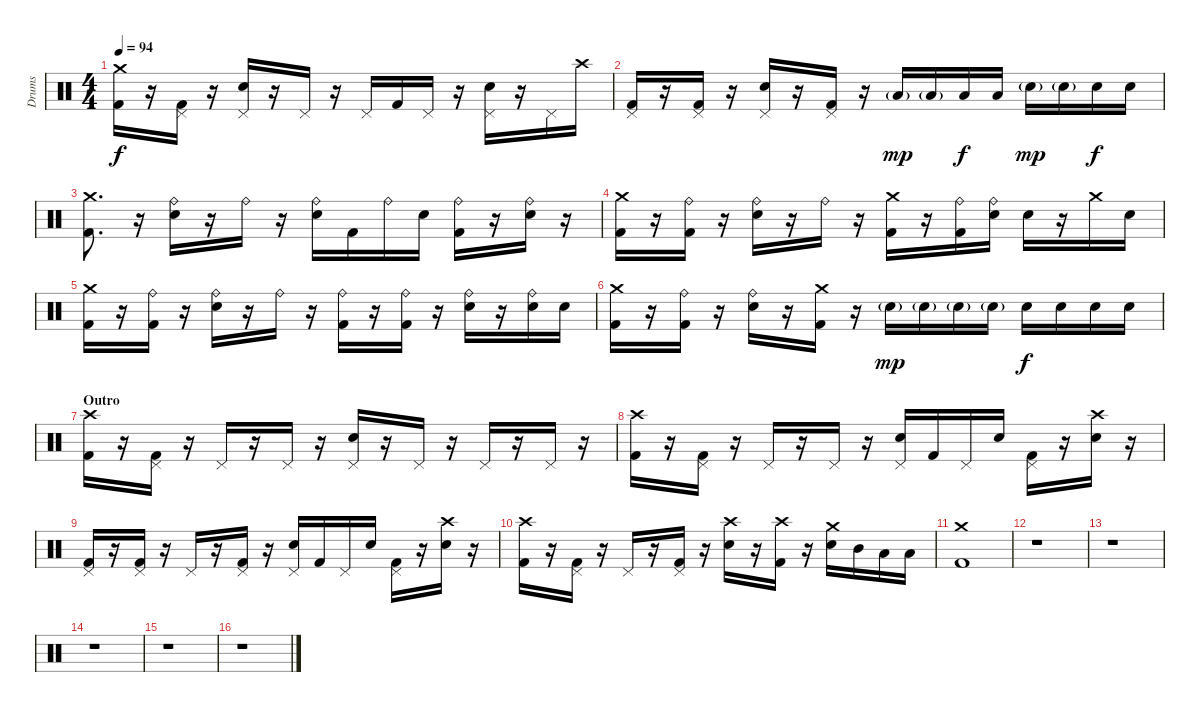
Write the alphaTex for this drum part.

\track ("Drums" "Drums") {instrument percussion}
\staff {score}
\articulation defaults
\ts (4 4)
\tempo 94
\clef neutral
\ks c
("Crash medium (hit)" "Kick (hit) 2").16{dy f} r.16 ("Pedal Hi-Hat (hit)" "Kick (hit) 2").16 r.16 ("Pedal Hi-Hat (hit)" "Electric Snare (hit)").16 r.16 "Pedal Hi-Hat (hit)".16 r.16 "Pedal Hi-Hat (hit)".16 "Kick (hit) 2".16 "Pedal Hi-Hat (hit)".16 r.16 ("Pedal Hi-Hat (hit)" "Electric Snare (hit)").16 r.16 "Pedal Hi-Hat (hit)".16 "Crash high (hit)".16 |
("Pedal Hi-Hat (hit)" "Kick (hit) 2").16 r.16 ("Pedal Hi-Hat (hit)" "Kick (hit) 2").16 r.16 ("Pedal Hi-Hat (hit)" "Electric Snare (hit)").16 r.16 ("Pedal Hi-Hat (hit)" "Kick (hit) 2").16 r.16 "Low Floor Tom (hit)"{g}.16{dy mp} "Low Floor Tom (hit)"{g}.16 "Low Floor Tom (hit)".16{dy f} "Low Floor Tom (hit)".16 "Electric Snare (hit)"{g}.16{dy mp} "Electric Snare (hit)"{g}.16 "Electric Snare (hit)".16{dy f} "Electric Snare (hit)".16 |
("Crash medium (hit)" "Kick (hit) 2").8{d} r.16 ("Ride (bell)" "Electric Snare (hit)").16 r.16 "Ride (bell)".16 r.16 ("Ride (bell)" "Electric Snare (hit)").16 "Kick (hit) 2".16 "Ride (bell)".16 "Electric Snare (hit)".16 ("Ride (bell)" "Kick (hit) 2").16 r.16 ("Ride (bell)" "Electric Snare (hit)").16 r.16 |
("Crash medium (hit)" "Kick (hit) 2").16 r.16 ("Ride (bell)" "Kick (hit) 2").16 r.16 ("Ride (bell)" "Electric Snare (hit)").16 r.16 "Ride (bell)".16 r.16 ("Crash medium (hit)" "Kick (hit) 2").16 r.16 ("Ride (bell)" "Kick (hit) 2").16 ("Ride (bell)" "Electric Snare (hit)").16 "Electric Snare (hit)".16 r.16 "Crash medium (hit)".16 "Electric Snare (hit)".16 |
("Crash medium (hit)" "Kick (hit) 2").16 r.16 ("Ride (bell)" "Kick (hit) 2").16 r.16 ("Ride (bell)" "Electric Snare (hit)").16 r.16 "Ride (bell)".16 r.16 ("Ride (bell)" "Kick (hit) 2").16 r.16 ("Ride (bell)" "Kick (hit) 2").16 r.16 ("Ride (bell)" "Electric Snare (hit)").16 r.16 ("Ride (bell)" "Electric Snare (hit)").16 "Electric Snare (hit)".16 |
("Crash medium (hit)" "Kick (hit) 2").16 r.16 ("Ride (bell)" "Kick (hit) 2").16 r.16 ("Ride (bell)" "Electric Snare (hit)").16 r.16 ("Crash medium (hit)" "Kick (hit) 2").16 r.16 "Electric Snare (hit)"{g}.16{dy mp} "Electric Snare (hit)"{g}.16 "Electric Snare (hit)"{g}.16 "Electric Snare (hit)"{g}.16 "Electric Snare (hit)".16{dy f} "Electric Snare (hit)".16 "Electric Snare (hit)".16 "Electric Snare (hit)".16 |
\section ("" "Outro")
("Crash high (hit)" "Kick (hit) 2").16 r.16 ("Pedal Hi-Hat (hit)" "Kick (hit) 2").16 r.16 "Pedal Hi-Hat (hit)".16 r.16 "Pedal Hi-Hat (hit)".16 r.16 ("Pedal Hi-Hat (hit)" "Electric Snare (hit)").16 r.16 "Pedal Hi-Hat (hit)".16 r.16 "Pedal Hi-Hat (hit)".16 r.16 "Pedal Hi-Hat (hit)".16 r.16 |
("Crash high (hit)" "Kick (hit) 2").16 r.16 ("Pedal Hi-Hat (hit)" "Kick (hit) 2").16 r.16 "Pedal Hi-Hat (hit)".16 r.16 "Pedal Hi-Hat (hit)".16 r.16 ("Pedal Hi-Hat (hit)" "Electric Snare (hit)").16 "Kick (hit) 2".16 "Pedal Hi-Hat (hit)".16 "Electric Snare (hit)".16 ("Pedal Hi-Hat (hit)" "Kick (hit) 2").16 r.16 ("Crash high (hit)" "Electric Snare (hit)").16 r.16 |
("Pedal Hi-Hat (hit)" "Kick (hit) 2").16 r.16 ("Pedal Hi-Hat (hit)" "Kick (hit) 2").16 r.16 "Pedal Hi-Hat (hit)".16 r.16 ("Pedal Hi-Hat (hit)" "Kick (hit) 2").16 r.16 ("Pedal Hi-Hat (hit)" "Electric Snare (hit)").16 "Kick (hit) 2".16 "Pedal Hi-Hat (hit)".16 "Electric Snare (hit)".16 ("Pedal Hi-Hat (hit)" "Kick (hit) 2").16 r.16 ("Crash high (hit)" "Electric Snare (hit)").16 r.16 |
("Crash high (hit)" "Kick (hit) 2").16 r.16 ("Pedal Hi-Hat (hit)" "Kick (hit) 2").16 r.16 "Pedal Hi-Hat (hit)".16 r.16 ("Pedal Hi-Hat (hit)" "Kick (hit) 2").16 r.16 ("Crash high (hit)" "Electric Snare (hit)").16 r.16 ("Crash high (hit)" "Kick (hit) 2").16 r.16 ("Crash medium (hit)" "Electric Snare (hit)").16 "Mid Tom (hit)".16 "Low Tom (hit)".16 "Low Floor Tom (hit)".16 |
("Crash medium (hit)" "Kick (hit) 2").1 |
r.1 |
r.1 |
r.1 |
r.1 |
r.1
